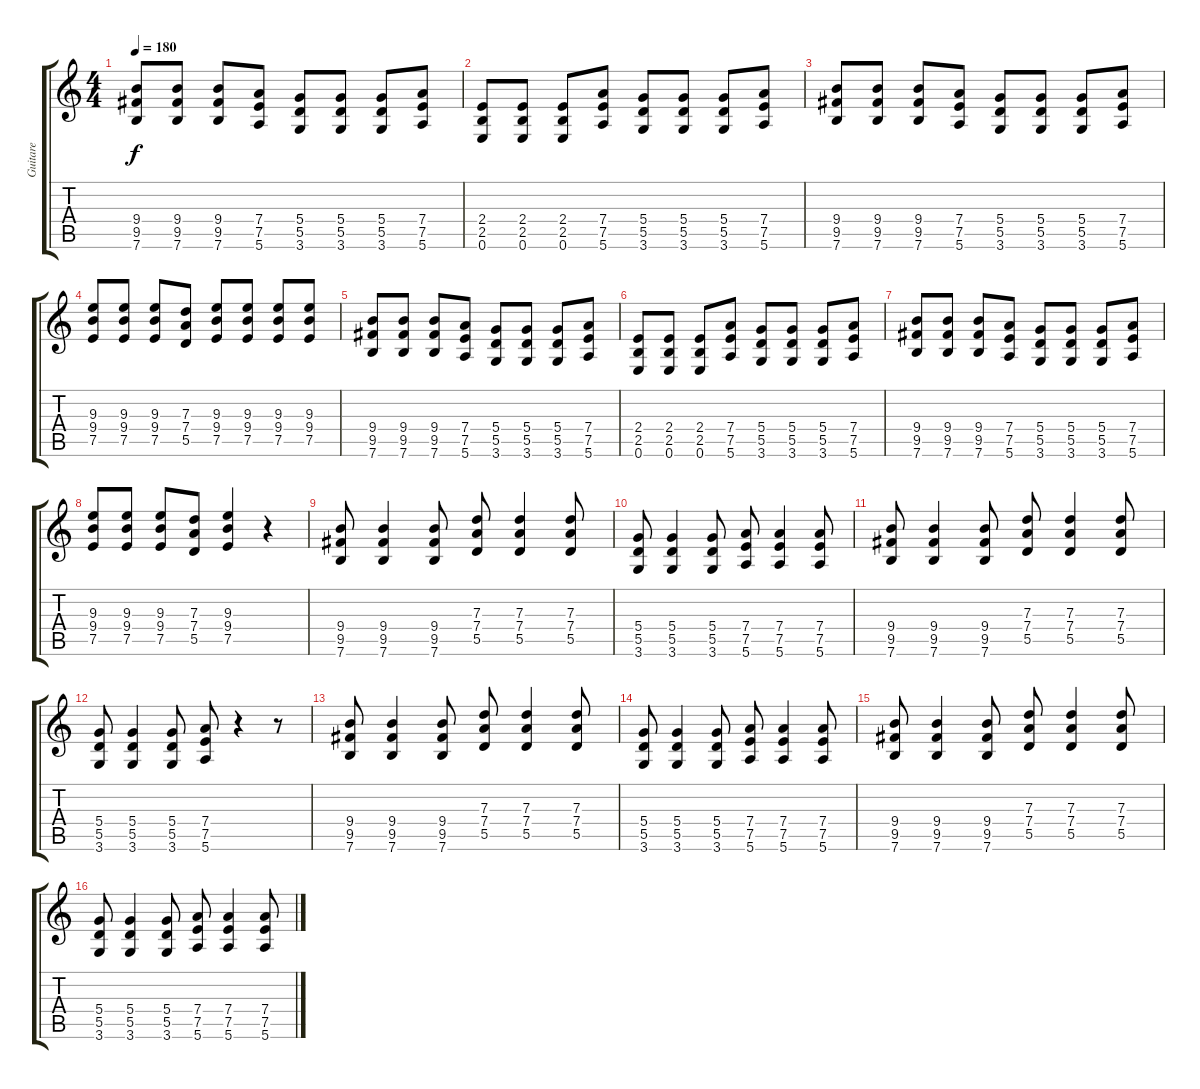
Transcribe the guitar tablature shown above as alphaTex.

\track ("Guitare" "Guitare") {instrument distortionguitar}
\staff {score tabs}
\tuning (E4 B3 G3 D3 A2 E2) {hide}
\ts (4 4)
\tempo 180
\clef g2
\ks c
(9.4 9.5 7.6).8{dy f instrument electricguitarmuted} (9.4 9.5 7.6).8 (9.4 9.5 7.6).8 (7.4 7.5 5.6).8 (5.4 5.5 3.6).8 (5.4 5.5 3.6).8 (5.4 5.5 3.6).8 (7.4 7.5 5.6).8 |
(2.4 2.5 0.6).8 (2.4 2.5 0.6).8 (2.4 2.5 0.6).8 (7.4 7.5 5.6).8 (5.4 5.5 3.6).8 (5.4 5.5 3.6).8 (5.4 5.5 3.6).8 (7.4 7.5 5.6).8 |
(9.4 9.5 7.6).8 (9.4 9.5 7.6).8 (9.4 9.5 7.6).8 (7.4 7.5 5.6).8 (5.4 5.5 3.6).8 (5.4 5.5 3.6).8 (5.4 5.5 3.6).8 (7.4 7.5 5.6).8 |
(9.3 9.4 7.5).8 (9.3 9.4 7.5).8 (9.3 9.4 7.5).8 (7.3 7.4 5.5).8 (9.3 9.4 7.5).8 (9.3 9.4 7.5).8 (9.3 9.4 7.5).8{instrument distortionguitar} (9.3 9.4 7.5).8 |
(9.4 9.5 7.6).8{instrument electricguitarmuted} (9.4 9.5 7.6).8 (9.4 9.5 7.6).8 (7.4 7.5 5.6).8 (5.4 5.5 3.6).8 (5.4 5.5 3.6).8 (5.4 5.5 3.6).8 (7.4 7.5 5.6).8 |
(2.4 2.5 0.6).8 (2.4 2.5 0.6).8 (2.4 2.5 0.6).8 (7.4 7.5 5.6).8 (5.4 5.5 3.6).8 (5.4 5.5 3.6).8 (5.4 5.5 3.6).8 (7.4 7.5 5.6).8 |
(9.4 9.5 7.6).8 (9.4 9.5 7.6).8 (9.4 9.5 7.6).8 (7.4 7.5 5.6).8 (5.4 5.5 3.6).8 (5.4 5.5 3.6).8 (5.4 5.5 3.6).8 (7.4 7.5 5.6).8 |
(9.3 9.4 7.5).8 (9.3 9.4 7.5).8 (9.3 9.4 7.5).8 (7.3 7.4 5.5).8 (9.3 9.4 7.5).4{instrument distortionguitar} r.4 |
(9.4 9.5 7.6).8 (9.4 9.5 7.6).4 (9.4 9.5 7.6).8 (7.3 7.4 5.5).8 (7.3 7.4 5.5).4 (7.3 7.4 5.5).8 |
(5.4 5.5 3.6).8 (5.4 5.5 3.6).4 (5.4 5.5 3.6).8 (7.4 7.5 5.6).8 (7.4 7.5 5.6).4 (7.4 7.5 5.6).8 |
(9.4 9.5 7.6).8 (9.4 9.5 7.6).4 (9.4 9.5 7.6).8 (7.3 7.4 5.5).8 (7.3 7.4 5.5).4 (7.3 7.4 5.5).8 |
(5.4 5.5 3.6).8 (5.4 5.5 3.6).4 (5.4 5.5 3.6).8 (7.4 7.5 5.6).8 r.4 r.8 |
(9.4 9.5 7.6).8 (9.4 9.5 7.6).4 (9.4 9.5 7.6).8 (7.3 7.4 5.5).8 (7.3 7.4 5.5).4 (7.3 7.4 5.5).8 |
(5.4 5.5 3.6).8 (5.4 5.5 3.6).4 (5.4 5.5 3.6).8 (7.4 7.5 5.6).8 (7.4 7.5 5.6).4 (7.4 7.5 5.6).8 |
(9.4 9.5 7.6).8 (9.4 9.5 7.6).4 (9.4 9.5 7.6).8 (7.3 7.4 5.5).8 (7.3 7.4 5.5).4 (7.3 7.4 5.5).8 |
(5.4 5.5 3.6).8 (5.4 5.5 3.6).4 (5.4 5.5 3.6).8 (7.4 7.5 5.6).8 (7.4 7.5 5.6).4 (7.4 7.5 5.6).8
